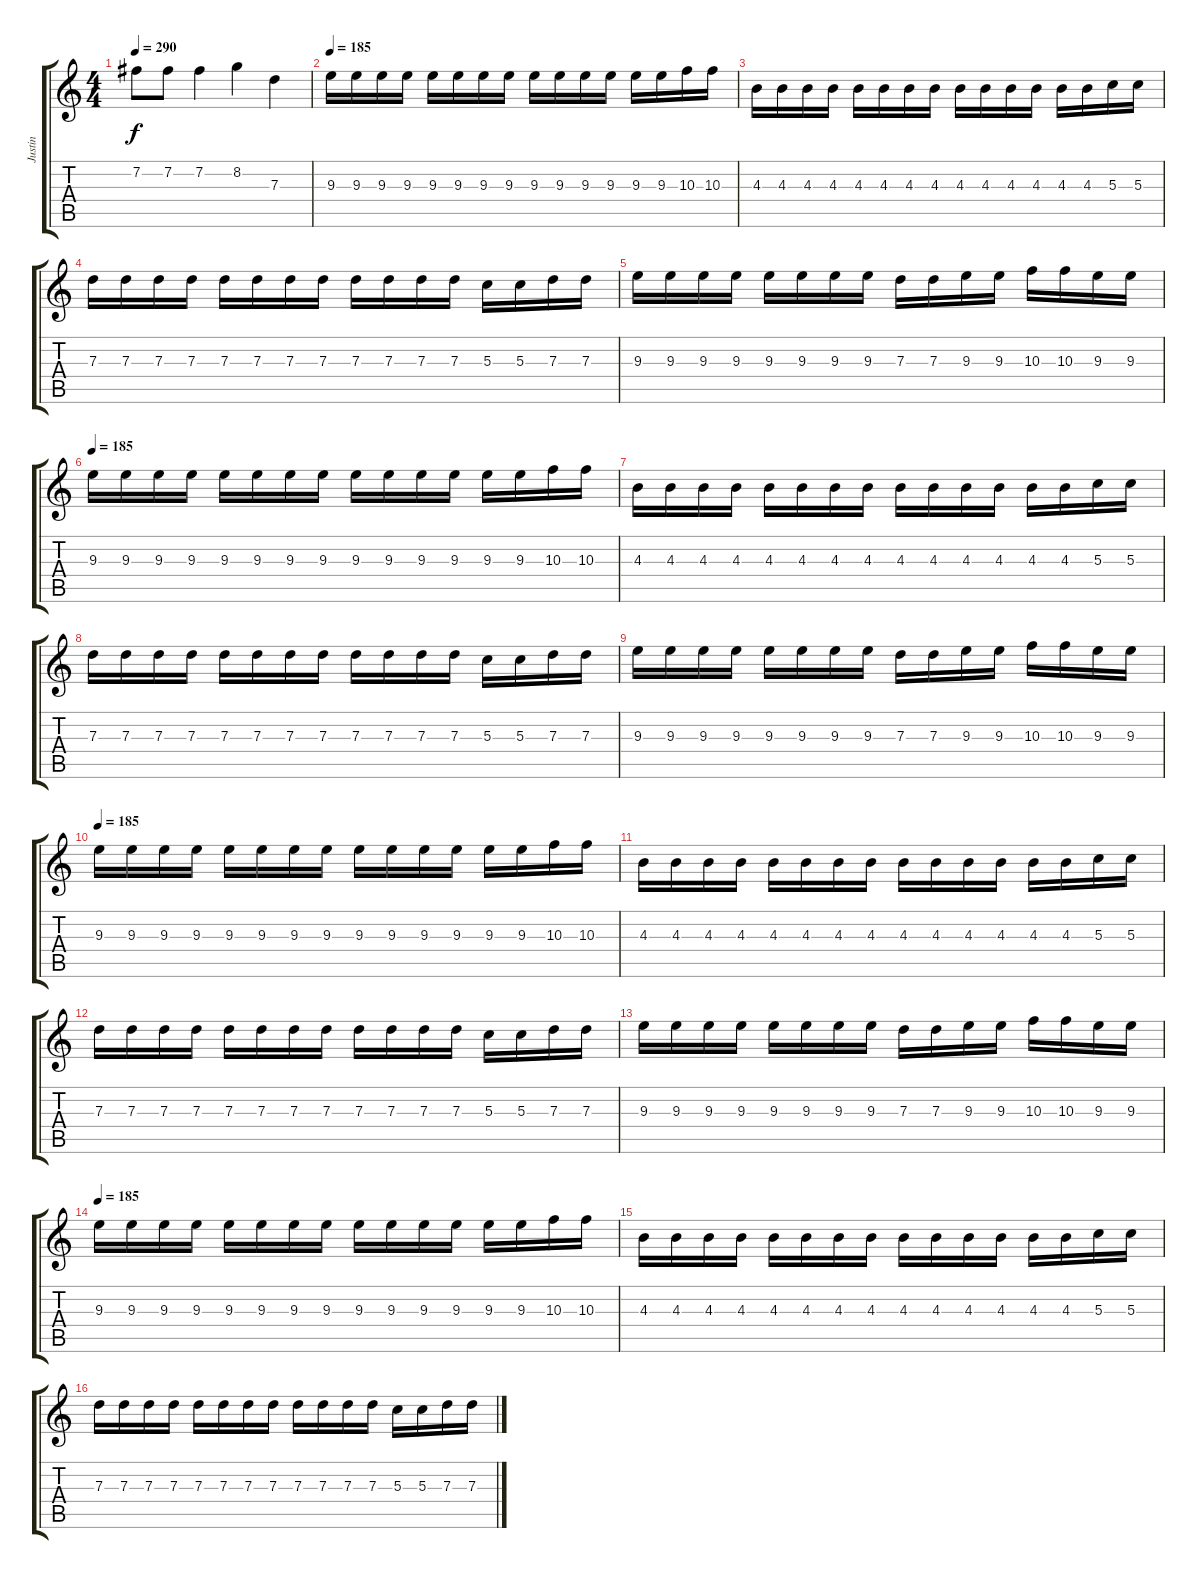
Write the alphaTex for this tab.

\track ("Justin" "Justin") {instrument distortionguitar}
\staff {score tabs}
\tuning (E4 B3 G3 D3 A2 E2) {hide}
\ts (4 4)
\tempo 290
\clef g2
\ks c
7.2.8{dy f} 7.2.8 7.2.4 8.2.4 7.3.4 |
\tempo 185
9.3.16 9.3.16 9.3.16 9.3.16 9.3.16 9.3.16 9.3.16 9.3.16 9.3.16 9.3.16 9.3.16 9.3.16 9.3.16 9.3.16 10.3.16 10.3.16 |
4.3.16 4.3.16 4.3.16 4.3.16 4.3.16 4.3.16 4.3.16 4.3.16 4.3.16 4.3.16 4.3.16 4.3.16 4.3.16 4.3.16 5.3.16 5.3.16 |
7.3.16 7.3.16 7.3.16 7.3.16 7.3.16 7.3.16 7.3.16 7.3.16 7.3.16 7.3.16 7.3.16 7.3.16 5.3.16 5.3.16 7.3.16 7.3.16 |
9.3.16 9.3.16 9.3.16 9.3.16 9.3.16 9.3.16 9.3.16 9.3.16 7.3.16 7.3.16 9.3.16 9.3.16 10.3.16 10.3.16 9.3.16 9.3.16 |
\tempo 185
9.3.16 9.3.16 9.3.16 9.3.16 9.3.16 9.3.16 9.3.16 9.3.16 9.3.16 9.3.16 9.3.16 9.3.16 9.3.16 9.3.16 10.3.16 10.3.16 |
4.3.16 4.3.16 4.3.16 4.3.16 4.3.16 4.3.16 4.3.16 4.3.16 4.3.16 4.3.16 4.3.16 4.3.16 4.3.16 4.3.16 5.3.16 5.3.16 |
7.3.16 7.3.16 7.3.16 7.3.16 7.3.16 7.3.16 7.3.16 7.3.16 7.3.16 7.3.16 7.3.16 7.3.16 5.3.16 5.3.16 7.3.16 7.3.16 |
9.3.16 9.3.16 9.3.16 9.3.16 9.3.16 9.3.16 9.3.16 9.3.16 7.3.16 7.3.16 9.3.16 9.3.16 10.3.16 10.3.16 9.3.16 9.3.16 |
\tempo 185
9.3.16 9.3.16 9.3.16 9.3.16 9.3.16 9.3.16 9.3.16 9.3.16 9.3.16 9.3.16 9.3.16 9.3.16 9.3.16 9.3.16 10.3.16 10.3.16 |
4.3.16 4.3.16 4.3.16 4.3.16 4.3.16 4.3.16 4.3.16 4.3.16 4.3.16 4.3.16 4.3.16 4.3.16 4.3.16 4.3.16 5.3.16 5.3.16 |
7.3.16 7.3.16 7.3.16 7.3.16 7.3.16 7.3.16 7.3.16 7.3.16 7.3.16 7.3.16 7.3.16 7.3.16 5.3.16 5.3.16 7.3.16 7.3.16 |
9.3.16 9.3.16 9.3.16 9.3.16 9.3.16 9.3.16 9.3.16 9.3.16 7.3.16 7.3.16 9.3.16 9.3.16 10.3.16 10.3.16 9.3.16 9.3.16 |
\tempo 185
9.3.16 9.3.16 9.3.16 9.3.16 9.3.16 9.3.16 9.3.16 9.3.16 9.3.16 9.3.16 9.3.16 9.3.16 9.3.16 9.3.16 10.3.16 10.3.16 |
4.3.16 4.3.16 4.3.16 4.3.16 4.3.16 4.3.16 4.3.16 4.3.16 4.3.16 4.3.16 4.3.16 4.3.16 4.3.16 4.3.16 5.3.16 5.3.16 |
7.3.16 7.3.16 7.3.16 7.3.16 7.3.16 7.3.16 7.3.16 7.3.16 7.3.16 7.3.16 7.3.16 7.3.16 5.3.16 5.3.16 7.3.16 7.3.16
